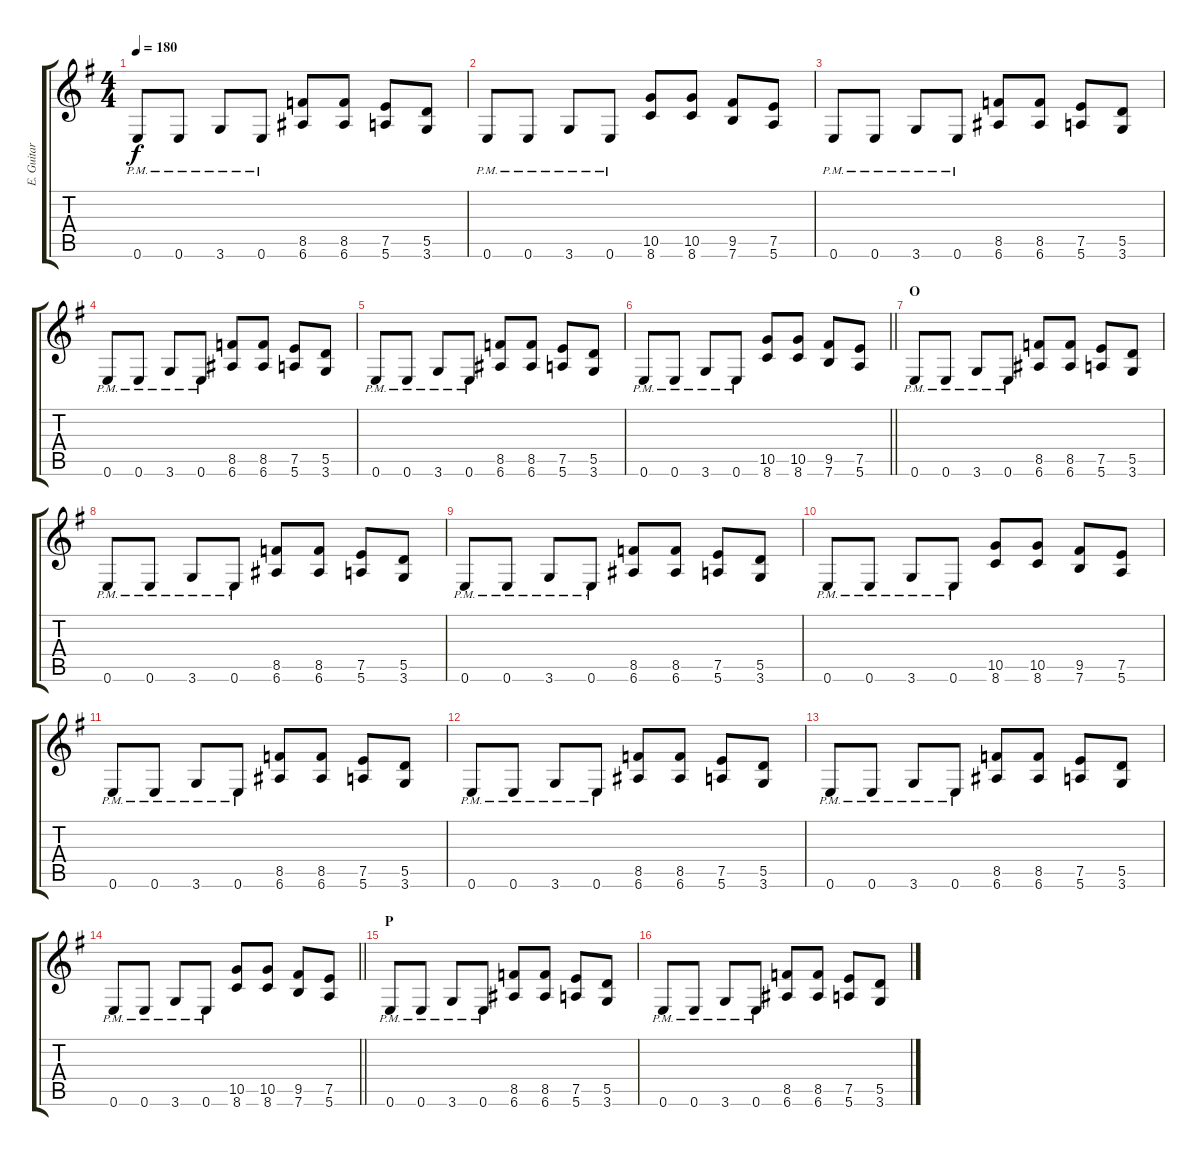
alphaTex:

\track ("E. Guitar II" "E. Guitar ") {instrument overdrivenguitar}
\staff {score tabs}
\tuning (E4 B3 G3 D3 A2 E2) {hide}
\ts (4 4)
\tempo 180
\clef g2
\ks g
0.6{pm}.8{dy f} 0.6{pm}.8 3.6{pm}.8 0.6{pm}.8 (8.5 6.6).8 (8.5 6.6).8 (7.5 5.6).8 (5.5 3.6).8 |
0.6{pm}.8 0.6{pm}.8 3.6{pm}.8 0.6{pm}.8 (10.5 8.6).8 (10.5 8.6).8 (9.5 7.6).8 (7.5 5.6).8 |
0.6{pm}.8 0.6{pm}.8 3.6{pm}.8 0.6{pm}.8 (8.5 6.6).8 (8.5 6.6).8 (7.5 5.6).8 (5.5 3.6).8 |
0.6{pm}.8 0.6{pm}.8 3.6{pm}.8 0.6{pm}.8 (8.5 6.6).8 (8.5 6.6).8 (7.5 5.6).8 (5.5 3.6).8 |
0.6{pm}.8 0.6{pm}.8 3.6{pm}.8 0.6{pm}.8 (8.5 6.6).8 (8.5 6.6).8 (7.5 5.6).8 (5.5 3.6).8 |
\barLineRight lightlight
0.6{pm}.8 0.6{pm}.8 3.6{pm}.8 0.6{pm}.8 (10.5 8.6).8 (10.5 8.6).8 (9.5 7.6).8 (7.5 5.6).8 |
\section ("" "O")
0.6{pm}.8 0.6{pm}.8 3.6{pm}.8 0.6{pm}.8 (8.5 6.6).8 (8.5 6.6).8 (7.5 5.6).8 (5.5 3.6).8 |
0.6{pm}.8 0.6{pm}.8 3.6{pm}.8 0.6{pm}.8 (8.5 6.6).8 (8.5 6.6).8 (7.5 5.6).8 (5.5 3.6).8 |
0.6{pm}.8 0.6{pm}.8 3.6{pm}.8 0.6{pm}.8 (8.5 6.6).8 (8.5 6.6).8 (7.5 5.6).8 (5.5 3.6).8 |
0.6{pm}.8 0.6{pm}.8 3.6{pm}.8 0.6{pm}.8 (10.5 8.6).8 (10.5 8.6).8 (9.5 7.6).8 (7.5 5.6).8 |
0.6{pm}.8 0.6{pm}.8 3.6{pm}.8 0.6{pm}.8 (8.5 6.6).8 (8.5 6.6).8 (7.5 5.6).8 (5.5 3.6).8 |
0.6{pm}.8 0.6{pm}.8 3.6{pm}.8 0.6{pm}.8 (8.5 6.6).8 (8.5 6.6).8 (7.5 5.6).8 (5.5 3.6).8 |
0.6{pm}.8 0.6{pm}.8 3.6{pm}.8 0.6{pm}.8 (8.5 6.6).8 (8.5 6.6).8 (7.5 5.6).8 (5.5 3.6).8 |
\barLineRight lightlight
0.6{pm}.8 0.6{pm}.8 3.6{pm}.8 0.6{pm}.8 (10.5 8.6).8 (10.5 8.6).8 (9.5 7.6).8 (7.5 5.6).8 |
\section ("" "P")
0.6{pm}.8 0.6{pm}.8 3.6{pm}.8 0.6{pm}.8 (8.5 6.6).8 (8.5 6.6).8 (7.5 5.6).8 (5.5 3.6).8 |
0.6{pm}.8 0.6{pm}.8 3.6{pm}.8 0.6{pm}.8 (8.5 6.6).8 (8.5 6.6).8 (7.5 5.6).8 (5.5 3.6).8
